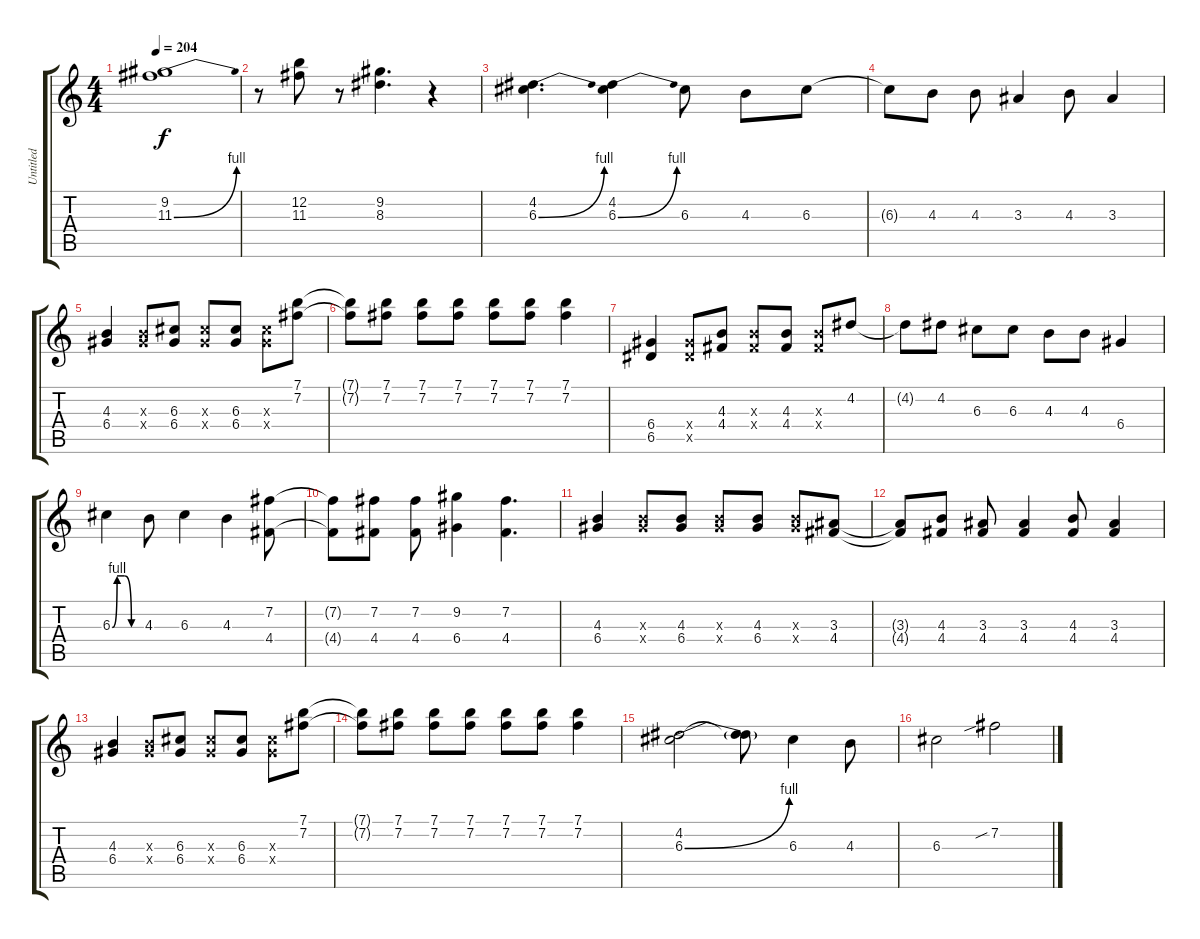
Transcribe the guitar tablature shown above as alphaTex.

\track ("Untitled" "Untitled") {instrument acousticguitarsteel}
\staff {score tabs}
\tuning (E4 B3 G3 D3 A2 E2) {hide}
\ts (4 4)
\tempo 204
\clef g2
\ks c
(9.2 11.3{be (bend 0 0 60 4)}).1{dy f} |
r.8 (12.2 11.3).8 r.8 (9.2 8.3).4{d} r.4 |
(4.2 6.3{be (bend 0 0 60 4)}).4{d} (4.2 6.3{be (bend 0 0 60 4)}).4 6.3.8 4.3.8 6.3.8 |
6.3{t}.8 4.3.8 4.3.8 3.3.4 4.3.8 3.3.4 |
(4.3 6.4).4 (4.3{x} 6.4{x}).8 (6.3 6.4).8 (6.3{x} 6.4{x}).8 (6.3 6.4).8 (6.3{x} 6.4{x}).8 (7.1 7.2).8 |
(7.1{t} 7.2{t}).8 (7.1 7.2).8 (7.1 7.2).8 (7.1 7.2).8 (7.1 7.2).8 (7.1 7.2).8 (7.1 7.2).4 |
(6.4 6.5).4 (6.4{x} 6.5{x}).8 (4.3 4.4).8 (4.3{x} 4.4{x}).8 (4.3 4.4).8 (4.3{x} 4.4{x}).8 4.2.8 |
4.2{t}.8 4.2.8 6.3.8 6.3.8 4.3.8 4.3.8 6.4.4 |
6.3{be (custom 0 0 10 4 25 4 40 0 60 0)}.4 4.3.8 6.3.4 4.3.4 (7.2 4.4).8 |
(7.2{t} 4.4{t}).8 (7.2 4.4).8 (7.2 4.4).8 (9.2 6.4).4 (7.2 4.4).4{d} |
(4.3 6.4).4 (4.3{x} 6.4{x}).8 (4.3 6.4).8 (4.3{x} 6.4{x}).8 (4.3 6.4).8 (4.3{x} 6.4{x}).8 (3.3 4.4).8 |
(3.3{t} 4.4{t}).8 (4.3 4.4).8 (3.3 4.4).8 (3.3 4.4).4 (4.3 4.4).8 (3.3 4.4).4 |
(4.3 6.4).4 (4.3{x} 6.4{x}).8 (6.3 6.4).8 (6.3{x} 6.4{x}).8 (6.3 6.4).8 (6.3{x} 6.4{x}).8 (7.1 7.2).8 |
(7.1{t} 7.2{t}).8 (7.1 7.2).8 (7.1 7.2).8 (7.1 7.2).8 (7.1 7.2).8 (7.1 7.2).8 (7.1 7.2).4 |
(4.2 6.3{be (bend 0 0 60 4)}).2 (4.2{t} 6.3{t}).8 6.3.4 4.3.8 |
6.3.2 7.2{sib}.2
